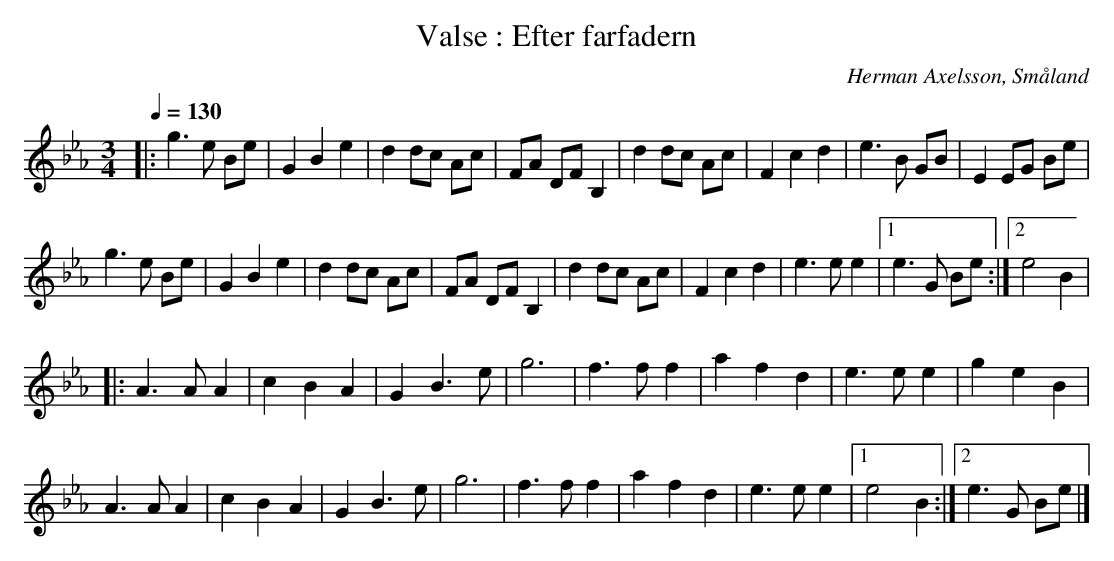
X:1
T:Valse : Efter farfadern
C:Herman Axelsson, Sm\aaland
M:3/4
L:1/8
Q:1/4=130
K:Ebmaj
|: g3 e Be|G2B2e2|d2 dc Ac|FA DF B,2|d2 dc Ac|F2 c2 d2|e3 B GB|E2 EG Be|
g3 e Be|G2B2e2|d2 dc Ac|FA DF B,2| d2 dc Ac|F2 c2 d2|e3e e2|1 e3 G Be:|2 e4 B2|
|:A3 A A2|c2 B2 A2|G2 B3e|g6|f3f f2|a2f2d2|e3e e2|g2e2B2|
A3 A A2|c2 B2 A2|G2 B3e|g6| f3f f2|a2f2d2|e3e e2|1 e4B2:|2 e3 G Be|]
